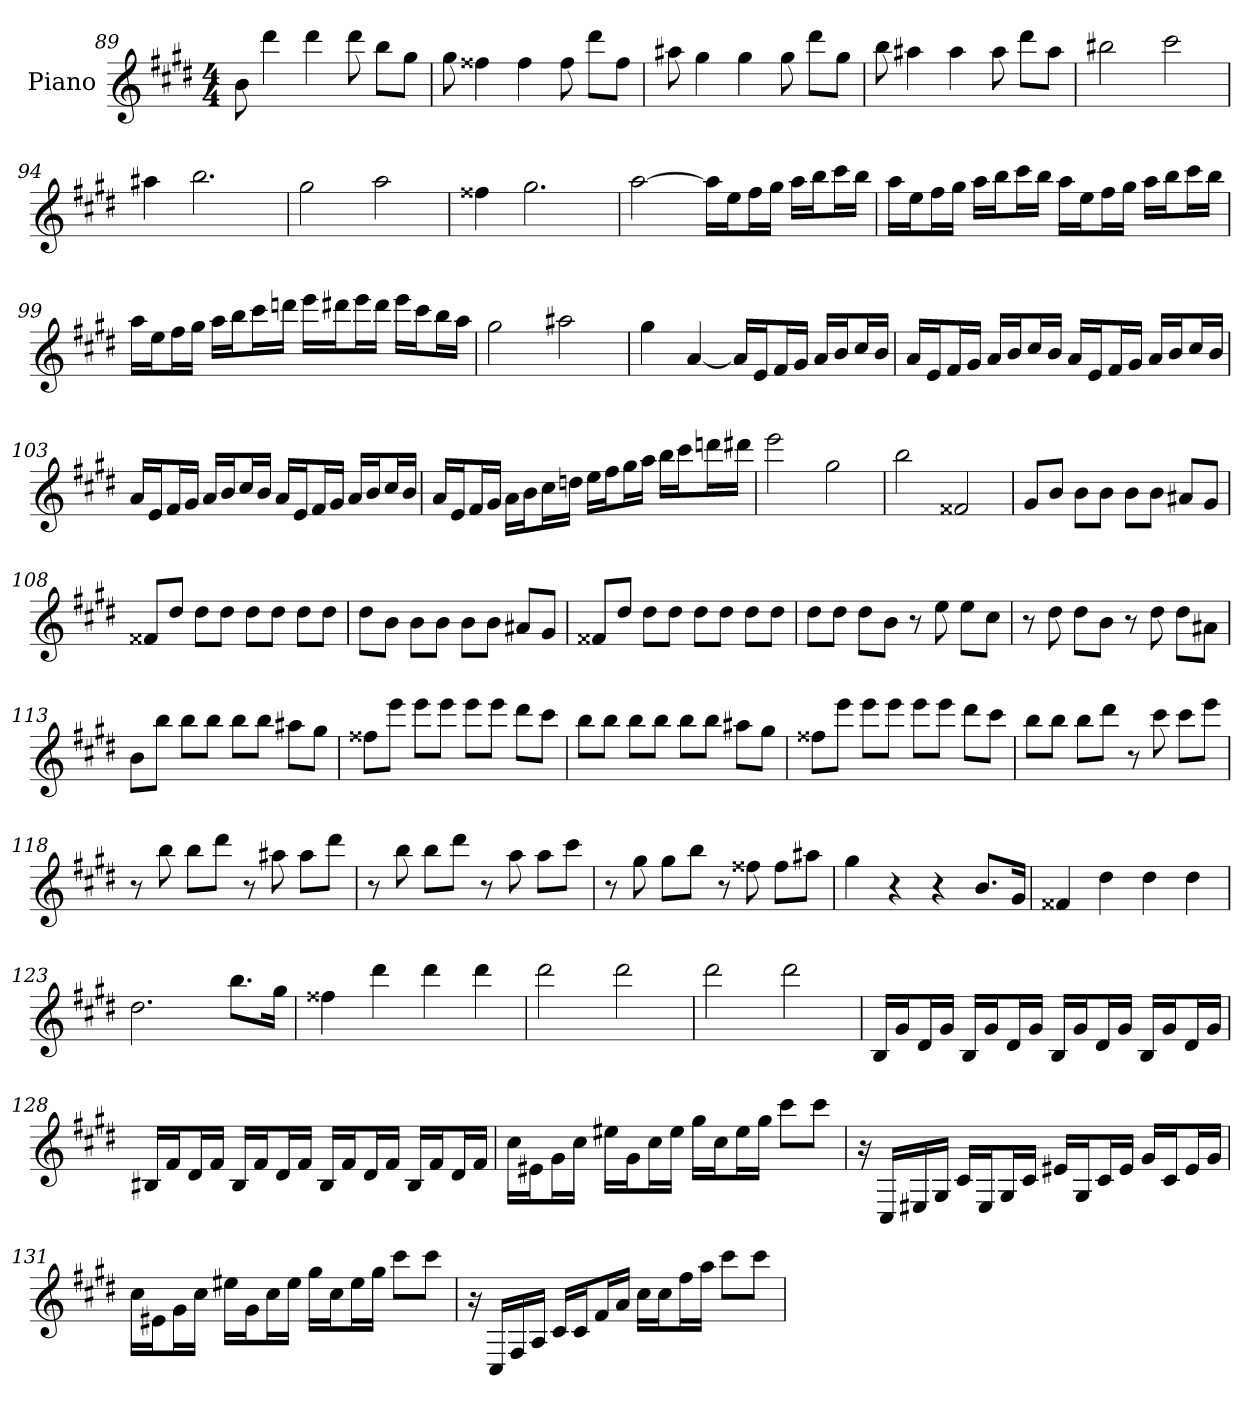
**kern
*part1
*staff1
*I"Piano
*I'Pno
*clefG2
*k[f#c#g#d#]
*c#:
*M4/4
=89
8b
4ddd#
4ddd#
8ddd#
8bb\L
8gg#\J
=90
8gg#
4ff##X
4ff##
8ff##
8ddd#\L
8ff##\J
=91
8aa#X
4gg#
4gg#
8gg#
8ddd#\L
8gg#\J
=92
8bb
4aa#X
4aa#
8aa#
8ddd#\L
8aa#\J
=93
2bb#X
2ccc#
=94
4aa#X
2.bb
=95
2gg#
2aa
=96
4ff##X
2.gg#
=97
[2aa
16aa\LL]
16ee\J
16ff#\L
16gg#\JJ
16aa\LL
16bb\J
16ccc#\L
16bb\JJ
=98
16aa\LL
16ee\J
16ff#\L
16gg#\JJ
16aa\LL
16bb\J
16ccc#\L
16bb\JJ
16aa\LL
16ee\J
16ff#\L
16gg#\JJ
16aa\LL
16bb\J
16ccc#\L
16bb\JJ
=99
16aa\LL
16ee\J
16ff#\L
16gg#\JJ
16aa\LL
16bb\J
16ccc#\L
16dddn\JJ
16eee\LL
16ddd#X\J
16eee\L
16ddd#\JJ
16eee\LL
16ccc#\J
16bb\L
16aa\JJ
=100
2gg#
2aa#X
=101
4gg#
[4a
16a/LL]
16e/J
16f#/L
16g#/JJ
16a/LL
16b/J
16cc#/L
16b/JJ
=102
16a/LL
16e/J
16f#/L
16g#/JJ
16a/LL
16b/J
16cc#/L
16b/JJ
16a/LL
16e/J
16f#/L
16g#/JJ
16a/LL
16b/J
16cc#/L
16b/JJ
=103
16a/LL
16e/J
16f#/L
16g#/JJ
16a/LL
16b/J
16cc#/L
16b/JJ
16a/LL
16e/J
16f#/L
16g#/JJ
16a/LL
16b/J
16cc#/L
16b/JJ
=104
16a/LL
16e/J
16f#/L
16g#/JJ
16a\LL
16b\J
16cc#\L
16ddn\JJ
16ee\LL
16ff#\J
16gg#\L
16aa\JJ
16bb\LL
16ccc#\J
16dddn\L
16ddd#X\JJ
=105
2eee
2gg#
=106
2bb
2f##X
=107
8g#/L
8b/J
8b\L
8b\J
8b\L
8b\J
8a#X/L
8g#/J
=108
8f##X/L
8dd#/J
8dd#\L
8dd#\J
8dd#\L
8dd#\J
8dd#\L
8dd#\J
=109
8dd#\L
8b\J
8b\L
8b\J
8b\L
8b\J
8a#X/L
8g#/J
=110
8f##X/L
8dd#/J
8dd#\L
8dd#\J
8dd#\L
8dd#\J
8dd#\L
8dd#\J
=111
8dd#\L
8dd#\J
8dd#\L
8b\J
8r
8ee
8ee\L
8cc#\J
=112
8r
8dd#
8dd#\L
8b\J
8r
8dd#
8dd#\L
8a#X\J
=113
8b\L
8bb\J
8bb\L
8bb\J
8bb\L
8bb\J
8aa#X\L
8gg#\J
=114
8ff##X\L
8eee\J
8eee\L
8eee\J
8eee\L
8eee\J
8ddd#\L
8ccc#\J
=115
8bb\L
8bb\J
8bb\L
8bb\J
8bb\L
8bb\J
8aa#X\L
8gg#\J
=116
8ff##X\L
8eee\J
8eee\L
8eee\J
8eee\L
8eee\J
8ddd#\L
8ccc#\J
=117
8bb\L
8bb\J
8bb\L
8ddd#\J
8r
8ccc#
8ccc#\L
8eee\J
=118
8r
8bb
8bb\L
8ddd#\J
8r
8aa#X
8aa#\L
8ddd#\J
=119
8r
8bb
8bb\L
8ddd#\J
8r
8aa
8aa\L
8ccc#\J
=120
8r
8gg#
8gg#\L
8bb\J
8r
8ff##X
8ff##\L
8aa#X\J
=121
4gg#
4r
4r
8.b/L
16g#/Jk
=122
4f##X
4dd#
4dd#
4dd#
=123
2.dd#
8.bb\L
16gg#\Jk
=124
4ff##X
4ddd#
4ddd#
4ddd#
=125
2ddd#
2ddd#
=126
2ddd#
2ddd#
=127
16B/LL
16g#/J
16d#/L
16g#/JJ
16B/LL
16g#/J
16d#/L
16g#/JJ
16B/LL
16g#/J
16d#/L
16g#/JJ
16B/LL
16g#/J
16d#/L
16g#/JJ
=128
16B#X/LL
16f#/J
16d#/L
16f#/JJ
16B#/LL
16f#/J
16d#/L
16f#/JJ
16B#/LL
16f#/J
16d#/L
16f#/JJ
16B#/LL
16f#/J
16d#/L
16f#/JJ
=129
16cc#\LL
16e#X\J
16g#\L
16cc#\JJ
16ee#X\LL
16g#\J
16cc#\L
16ee#\JJ
16gg#\LL
16cc#\J
16ee#\L
16gg#\JJ
8ccc#\L
8ccc#\J
=130
16r
16C#/LL
16E#X/
16G#/JJ
16c#/LL
16E#/J
16G#/L
16c#/JJ
16e#X/LL
16G#/J
16c#/L
16e#/JJ
16g#/LL
16c#/J
16e#/L
16g#/JJ
=131
16cc#\LL
16e#X\J
16g#\L
16cc#\JJ
16ee#X\LL
16g#\J
16cc#\L
16ee#\JJ
16gg#\LL
16cc#\J
16ee#\L
16gg#\JJ
8ccc#\L
8ccc#\J
=132
16r
16C#/LL
16F#/
16A/JJ
16c#/LL
16c#/J
16f#/L
16a/JJ
16cc#\LL
16cc#\J
16ff#\L
16aa\JJ
8ccc#\L
8ccc#\J
=
*-
